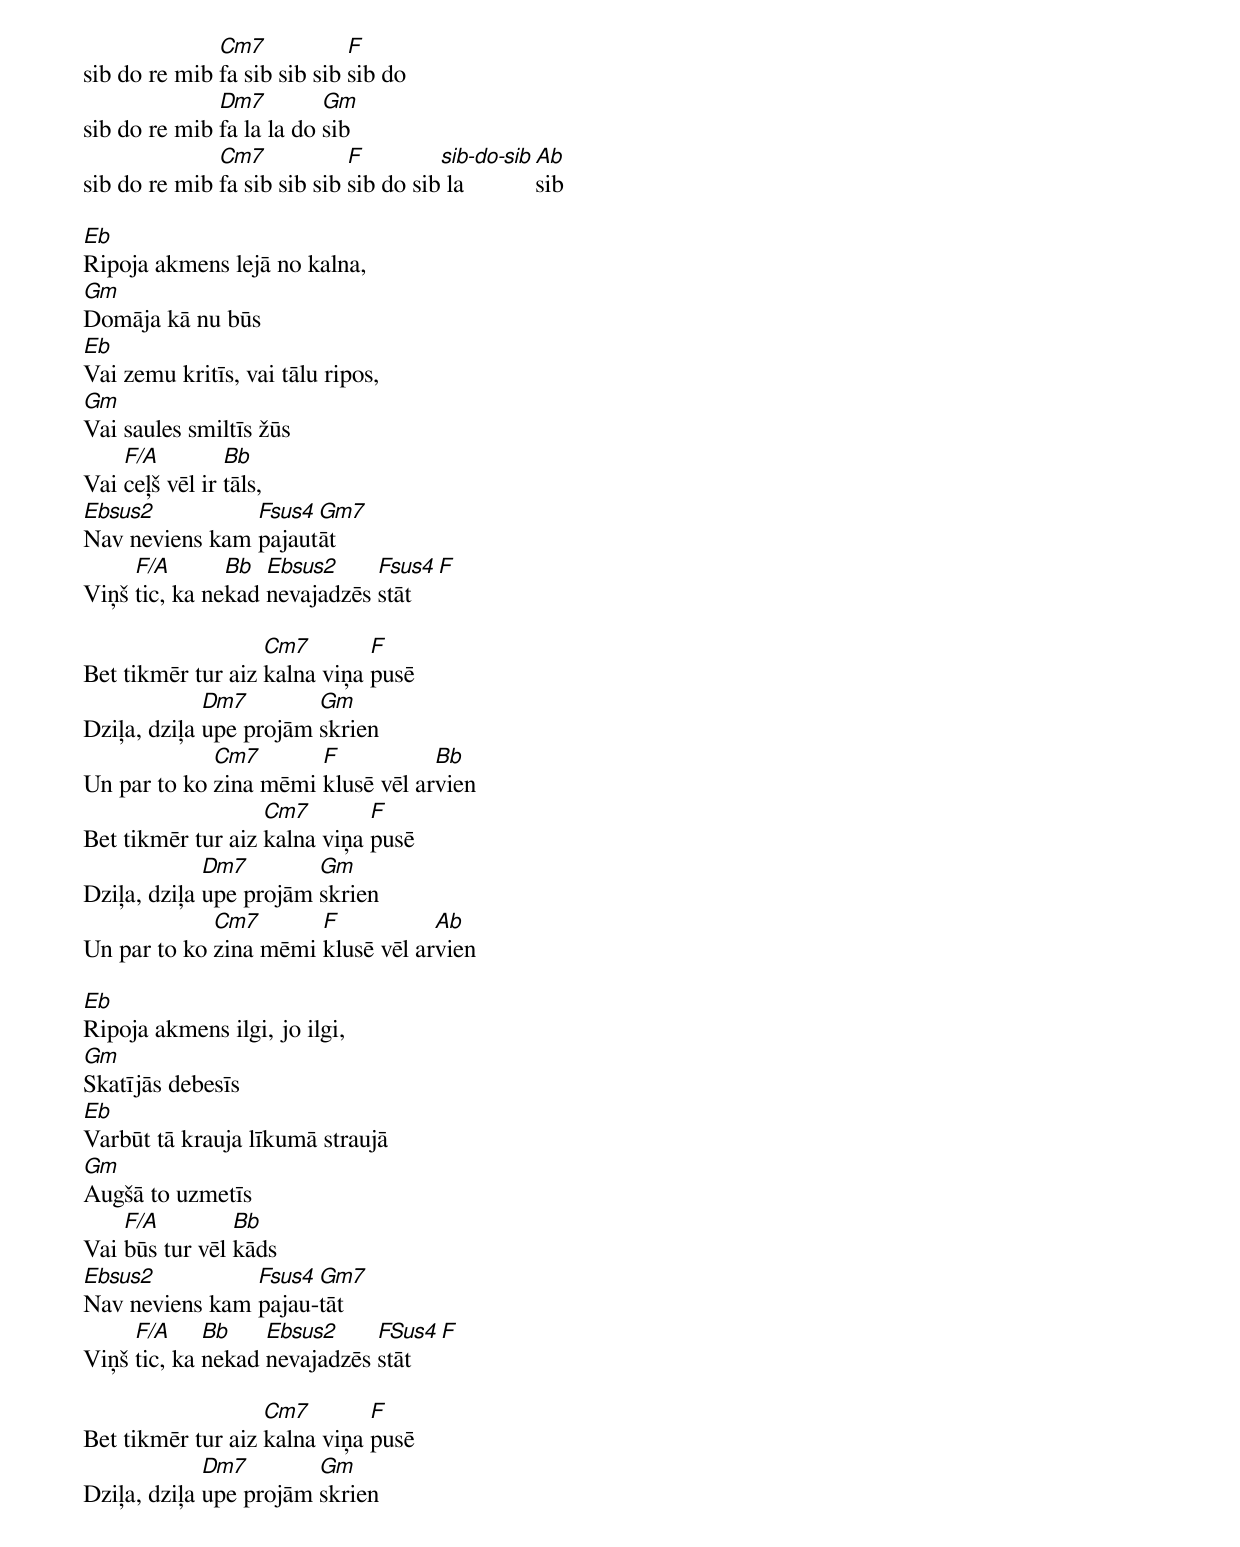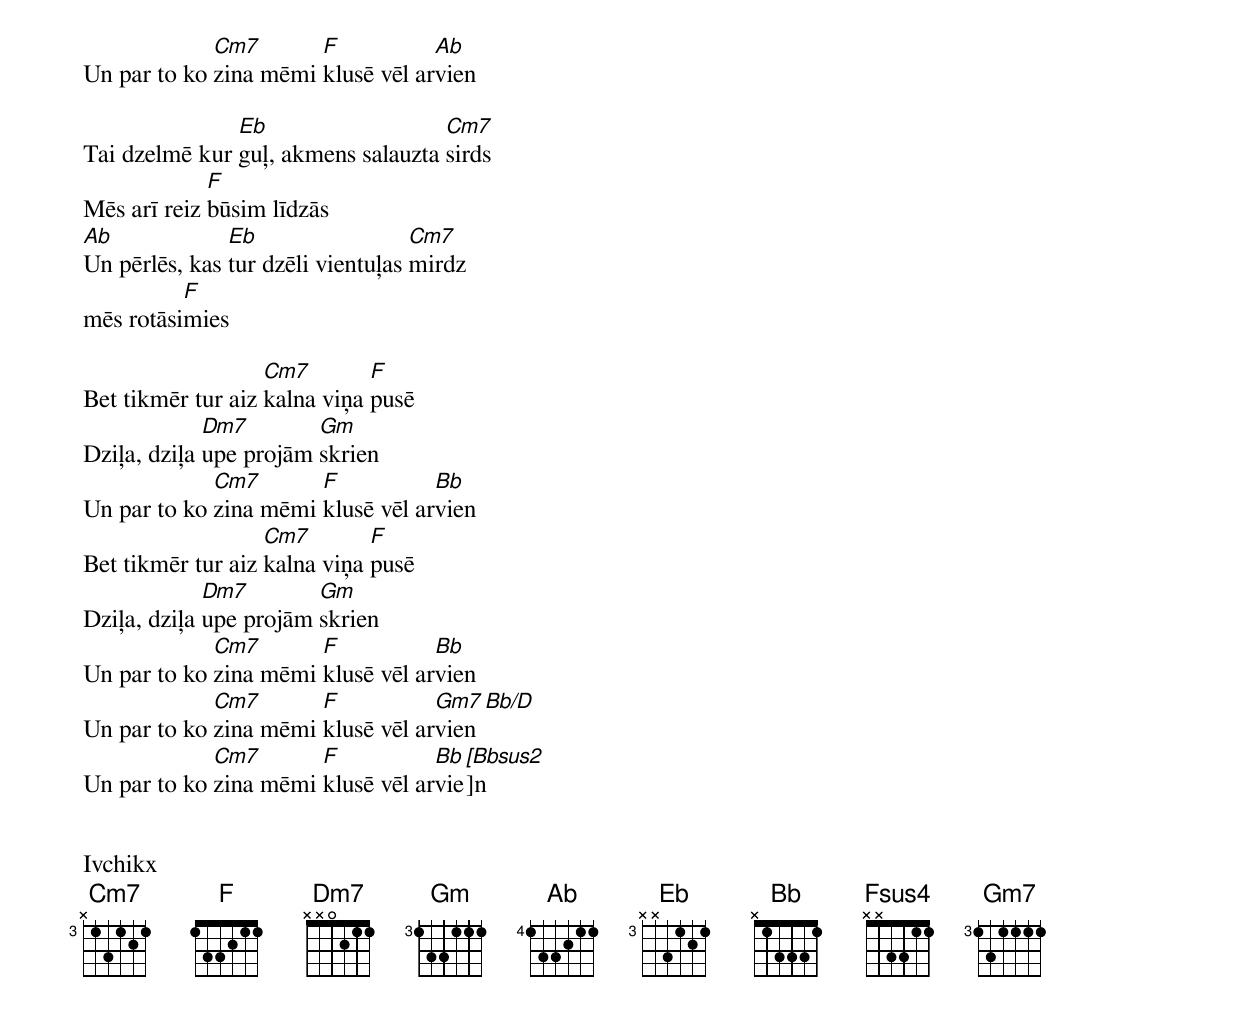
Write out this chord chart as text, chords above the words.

              Cm7            F
sib do re mib fa sib sib sib sib do
              Dm7         Gm
sib do re mib fa la la do sib
              Cm7            F                         Ab
sib do re mib fa sib sib sib sib do sib[sib-do-sib] la sib

Eb
Ripoja akmens lejā no kalna,
Gm
Domāja kā nu būs
Eb
Vai zemu kritīs, vai tālu ripos,
Gm
Vai saules smiltīs žūs
    F/A         Bb
Vai ceļš vēl ir tāls,
Ebsus2          Fsus4 Gm7
Nav neviens kam pajautāt
     F/A       Bb  Ebsus2     Fsus4 F
Viņš tic, ka nekad nevajadzēs stāt

                   Cm7        F
Bet tikmēr tur aiz kalna viņa pusē
             Dm7        Gm
Dziļa, dziļa upe projām skrien
             Cm7       F           Bb
Un par to ko zina mēmi klusē vēl arvien
                   Cm7        F
Bet tikmēr tur aiz kalna viņa pusē
             Dm7        Gm
Dziļa, dziļa upe projām skrien
             Cm7       F           Ab
Un par to ko zina mēmi klusē vēl arvien

Eb
Ripoja akmens ilgi, jo ilgi,
Gm
Skatījās debesīs
Eb
Varbūt tā krauja līkumā straujā
Gm
Augšā to uzmetīs
    F/A         Bb
Vai būs tur vēl kāds
Ebsus2          Fsus4 Gm7
Nav neviens kam pajau-tāt
     F/A     Bb    Ebsus2     FSus4 F
Viņš tic, ka nekad nevajadzēs stāt

                   Cm7        F
Bet tikmēr tur aiz kalna viņa pusē
             Dm7        Gm
Dziļa, dziļa upe projām skrien
             Cm7       F           Ab
Un par to ko zina mēmi klusē vēl arvien

               Eb                   Cm7
Tai dzelmē kur guļ, akmens salauzta sirds
             F
Mēs arī reiz būsim līdzās
Ab             Eb                  Cm7
Un pērlēs, kas tur dzēli vientuļas mirdz
          F
mēs rotāsimies

                   Cm7        F
Bet tikmēr tur aiz kalna viņa pusē
             Dm7        Gm
Dziļa, dziļa upe projām skrien
             Cm7       F           Bb
Un par to ko zina mēmi klusē vēl arvien
                   Cm7        F
Bet tikmēr tur aiz kalna viņa pusē
             Dm7        Gm
Dziļa, dziļa upe projām skrien
             Cm7       F           Bb
Un par to ko zina mēmi klusē vēl arvien
             Cm7       F           Gm7   Bb/D
Un par to ko zina mēmi klusē vēl arvien
             Cm7       F           Bb [Bbsus2]
Un par to ko zina mēmi klusē vēl arvien


Ivchikx
